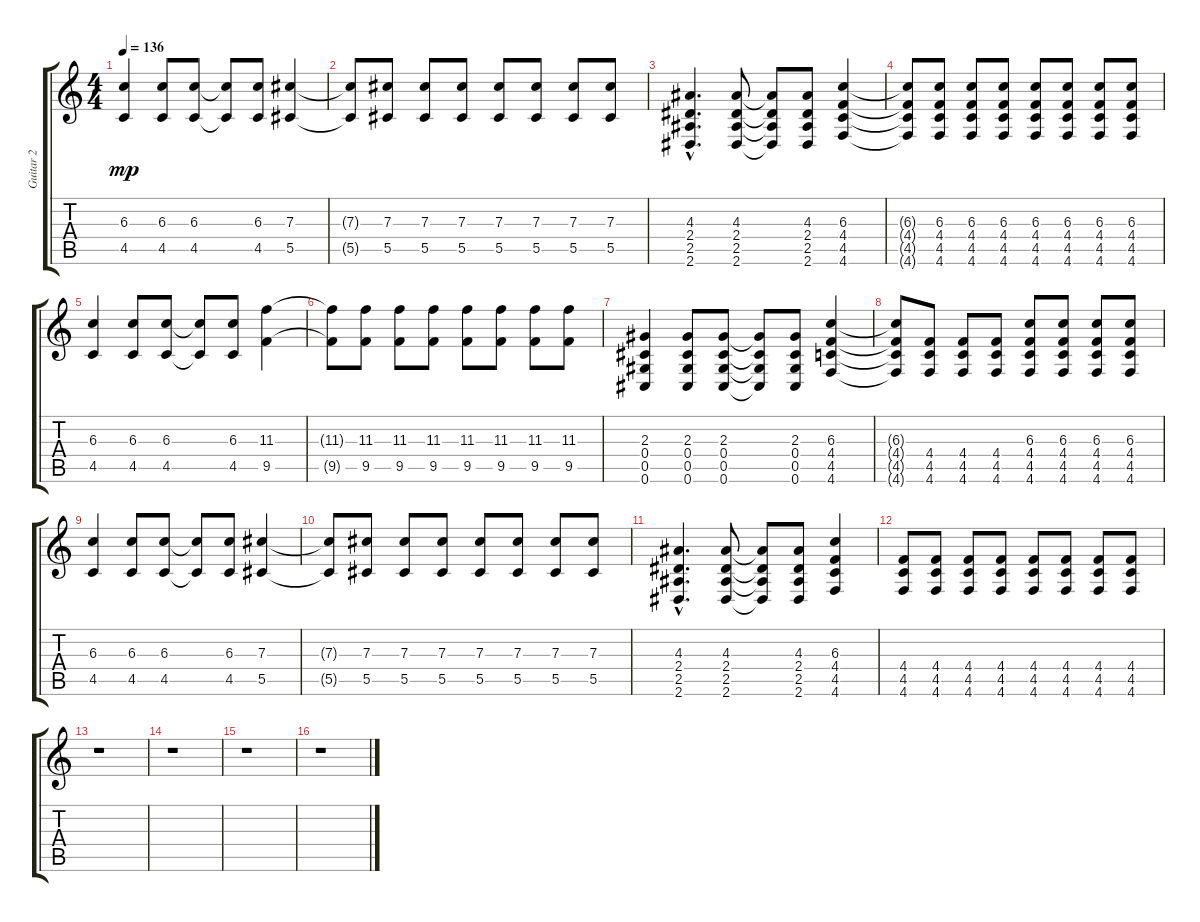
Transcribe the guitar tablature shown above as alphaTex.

\track ("Guitar 2" "Guitar 2") {instrument distortionguitar}
\staff {score tabs}
\tuning (Eb4 Bb3 Gb3 Db3 Ab2 Db2) {hide}
\ts (4 4)
\tempo 136
\clef g2
\ks c
(6.3 4.5).4{dy mp} (6.3 4.5).8 (6.3 4.5).8 (6.3{t} 4.5{t}).8 (6.3 4.5).8 (7.3 5.5).4 |
(7.3{t} 5.5{t}).8 (7.3 5.5).8 (7.3 5.5).8 (7.3 5.5).8 (7.3 5.5).8 (7.3 5.5).8 (7.3 5.5).8 (7.3 5.5).8 |
(4.3{hac} 2.4{hac} 2.5{hac} 2.6{hac}).4{d} (4.3 2.4 2.5 2.6).8 (4.3{t} 2.4{t} 2.5{t} 2.6{t}).8 (4.3 2.4 2.5 2.6).8 (6.3 4.4 4.5 4.6).4 |
(6.3{t} 4.4{t} 4.5{t} 4.6{t}).8 (6.3 4.4 4.5 4.6).8 (6.3 4.4 4.5 4.6).8 (6.3 4.4 4.5 4.6).8 (6.3 4.4 4.5 4.6).8 (6.3 4.4 4.5 4.6).8 (6.3 4.4 4.5 4.6).8 (6.3 4.4 4.5 4.6).8 |
(6.3 4.5).4 (6.3 4.5).8 (6.3 4.5).8 (6.3{t} 4.5{t}).8 (6.3 4.5).8 (11.3 9.5).4 |
(11.3{t} 9.5{t}).8 (11.3 9.5).8 (11.3 9.5).8 (11.3 9.5).8 (11.3 9.5).8 (11.3 9.5).8 (11.3 9.5).8 (11.3 9.5).8 |
(2.3 0.4 0.5 0.6).4 (2.3 0.4 0.5 0.6).8 (2.3 0.4 0.5 0.6).8 (2.3{t} 0.4{t} 0.5{t} 0.6{t}).8 (2.3 0.4 0.5 0.6).8 (6.3 4.4 4.5 4.6).4 |
(6.3{t} 4.4{t} 4.5{t} 4.6{t}).8 (4.4 4.5 4.6).8 (4.4 4.5 4.6).8 (4.4 4.5 4.6).8 (6.3 4.4 4.5 4.6).8 (6.3 4.4 4.5 4.6).8 (6.3 4.4 4.5 4.6).8 (6.3 4.4 4.5 4.6).8 |
(6.3 4.5).4 (6.3 4.5).8 (6.3 4.5).8 (6.3{t} 4.5{t}).8 (6.3 4.5).8 (7.3 5.5).4 |
(7.3{t} 5.5{t}).8 (7.3 5.5).8 (7.3 5.5).8 (7.3 5.5).8 (7.3 5.5).8 (7.3 5.5).8 (7.3 5.5).8 (7.3 5.5).8 |
(4.3{hac} 2.4{hac} 2.5{hac} 2.6{hac}).4{d} (4.3 2.4 2.5 2.6).8 (4.3{t} 2.4{t} 2.5{t} 2.6{t}).8 (4.3 2.4 2.5 2.6).8 (6.3 4.4 4.5 4.6).4 |
(4.4 4.5 4.6).8 (4.4 4.5 4.6).8 (4.4 4.5 4.6).8 (4.4 4.5 4.6).8 (4.4 4.5 4.6).8 (4.4 4.5 4.6).8 (4.4 4.5 4.6).8 (4.4 4.5 4.6).8 |
r.1 |
r.1 |
r.1 |
r.1
